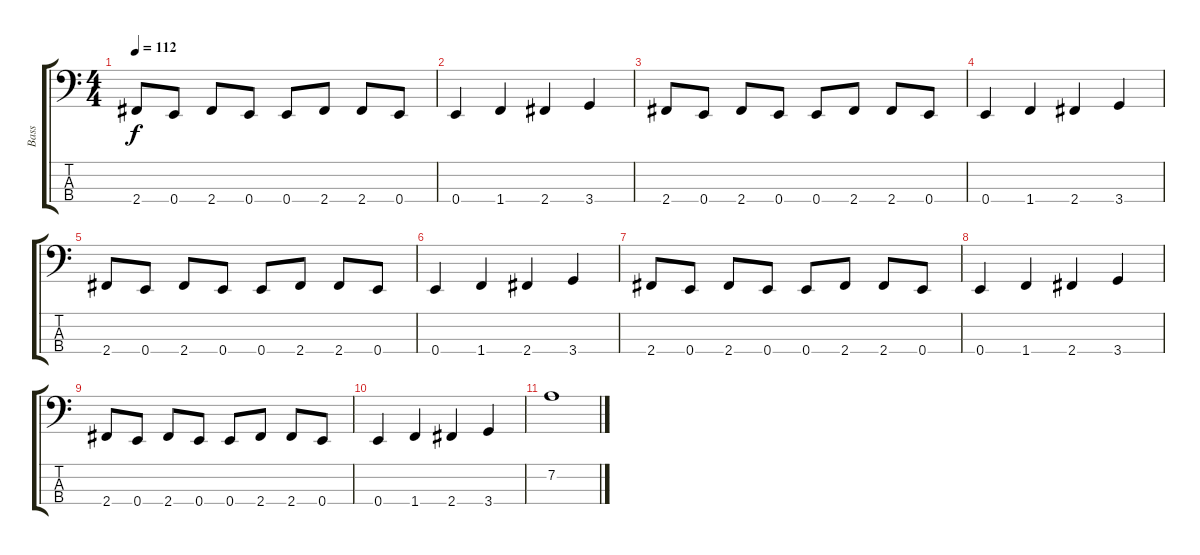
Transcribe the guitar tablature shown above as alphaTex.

\track ("Bass" "Bass") {instrument electricbassfinger}
\staff {score tabs}
\tuning (G2 D2 A1 E1) {hide}
\ts (4 4)
\tempo 112
\clef f4
\ks c
2.4.8{dy f} 0.4.8 2.4.8 0.4.8 0.4.8 2.4.8 2.4.8 0.4.8 |
0.4.4 1.4.4 2.4.4 3.4.4 |
2.4.8 0.4.8 2.4.8 0.4.8 0.4.8 2.4.8 2.4.8 0.4.8 |
0.4.4 1.4.4 2.4.4 3.4.4 |
2.4.8 0.4.8 2.4.8 0.4.8 0.4.8 2.4.8 2.4.8 0.4.8 |
0.4.4 1.4.4 2.4.4 3.4.4 |
2.4.8 0.4.8 2.4.8 0.4.8 0.4.8 2.4.8 2.4.8 0.4.8 |
0.4.4 1.4.4 2.4.4 3.4.4 |
2.4.8 0.4.8 2.4.8 0.4.8 0.4.8 2.4.8 2.4.8 0.4.8 |
0.4.4 1.4.4 2.4.4 3.4.4 |
7.2.1
